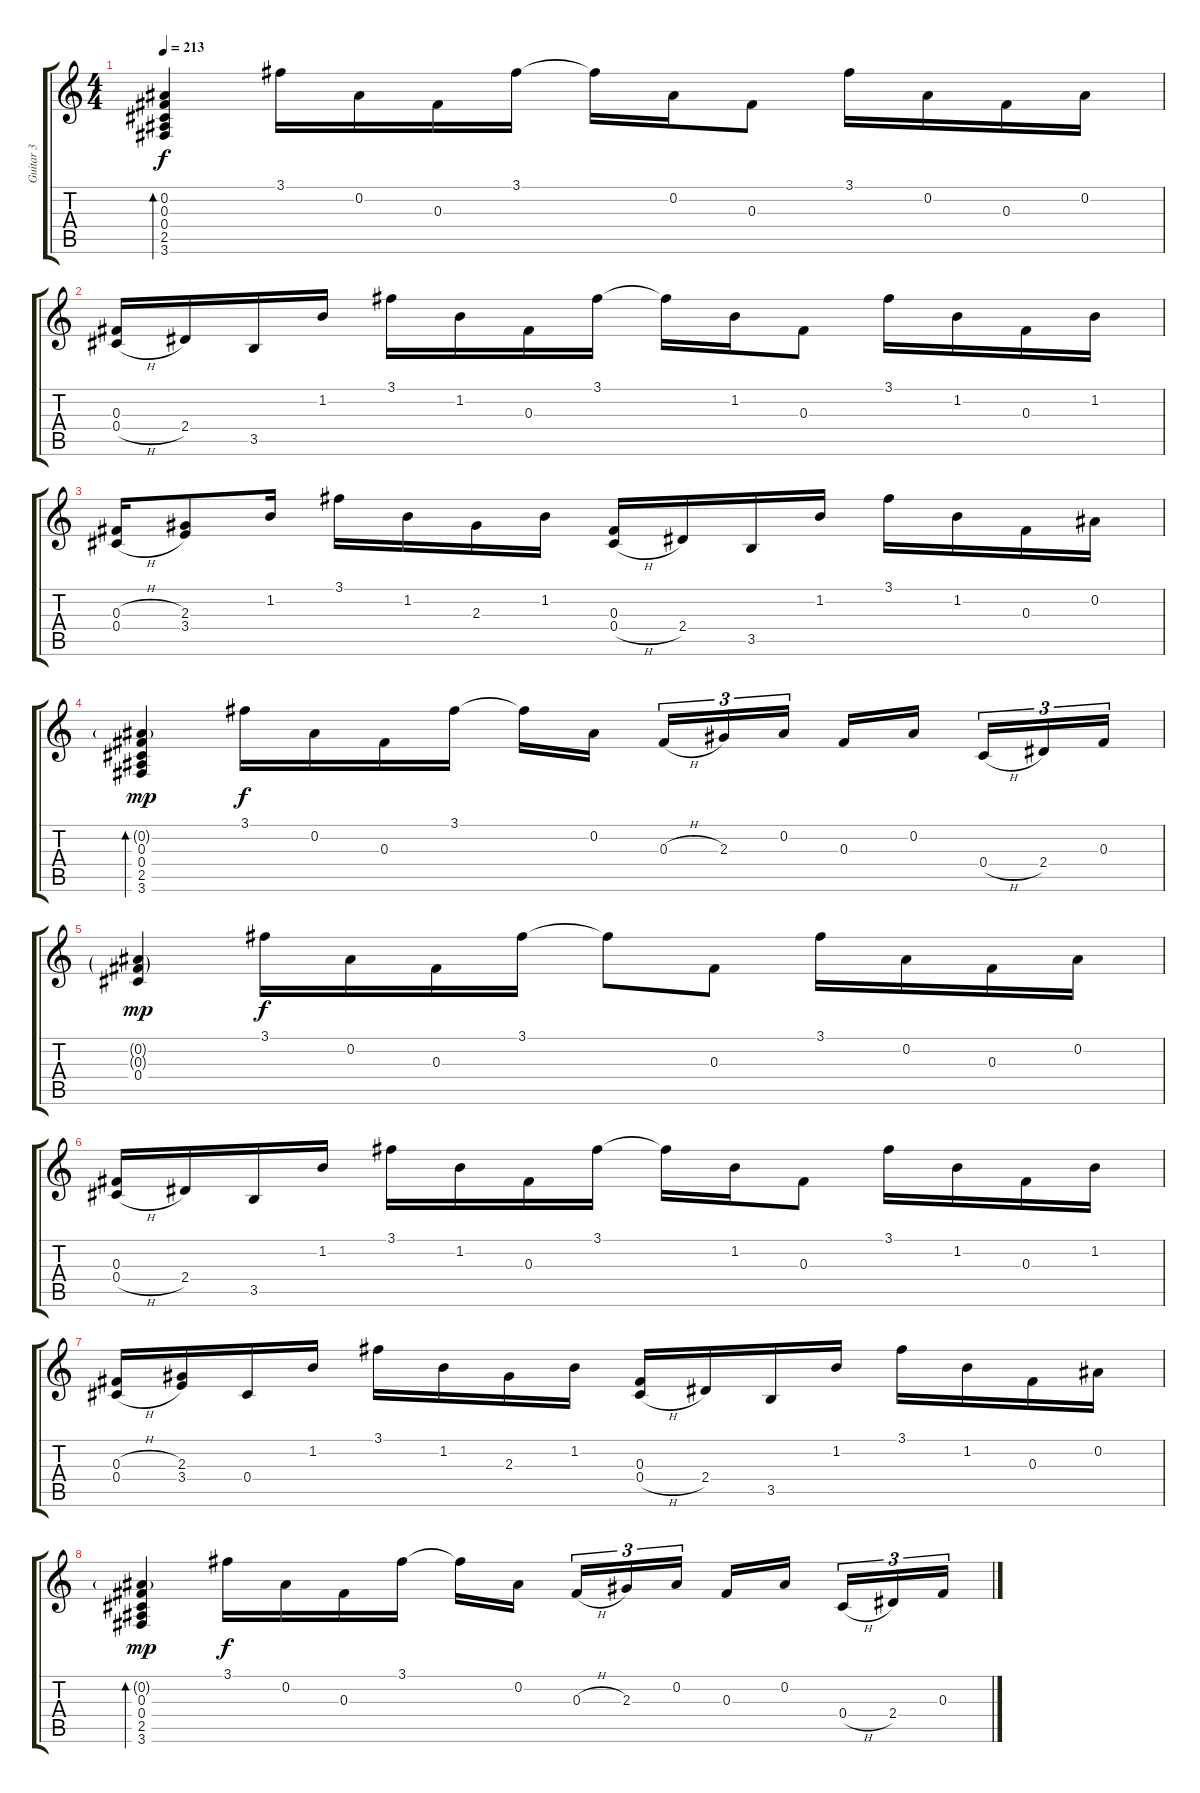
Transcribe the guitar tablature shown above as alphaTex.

\track ("Guitar 3" "Guitar 3") {instrument electricguitarclean}
\staff {score tabs}
\tuning (Eb4 Bb3 Gb3 Db3 Ab2 Eb2) {hide}
\ts (4 4)
\tempo 213
\clef g2
\ks c
(0.2 0.3 0.4 2.5 3.6).4{bd 60 dy f instrument electricguitarclean} 3.1.16 0.2.16 0.3.16 3.1.16 3.1{t}.16 0.2.16 0.3.8 3.1.16 0.2.16 0.3.16 0.2.16 |
(0.3 0.4{h}).16 2.4.16 3.5.16 1.2.16 3.1.16 1.2.16 0.3.16 3.1.16 3.1{t}.16 1.2.16 0.3.8 3.1.16 1.2.16 0.3.16 1.2.16 |
(0.3{h} 0.4{h}).16 (2.3 3.4).8 1.2.16 3.1.16 1.2.16 2.3.16 1.2.16 (0.3 0.4{h}).16 2.4.16 3.5.16 1.2.16 3.1.16 1.2.16 0.3.16 0.2.16 |
(0.2{g} 0.3 0.4 2.5 3.6).4{bd 60 dy mp} 3.1.16{dy f} 0.2.16 0.3.16 3.1.16 3.1{t}.16 0.2.16 0.3{h}.16{tu (3 2)} 2.3.16{tu (3 2)} 0.2.16{tu (3 2)} 0.3.16 0.2.16 0.4{h}.16{tu (3 2)} 2.4.16{tu (3 2)} 0.3.16{tu (3 2)} |
(0.2{g} 0.3{g} 0.4).4{dy mp} 3.1.16{dy f} 0.2.16 0.3.16 3.1.16 3.1{t}.8 0.3.8 3.1.16 0.2.16 0.3.16 0.2.16 |
(0.3 0.4{h}).16 2.4.16 3.5.16 1.2.16 3.1.16 1.2.16 0.3.16 3.1.16 3.1{t}.16 1.2.16 0.3.8 3.1.16 1.2.16 0.3.16 1.2.16 |
(0.3{h} 0.4{h}).16 (2.3 3.4).16 0.4.16 1.2.16 3.1.16 1.2.16 2.3.16 1.2.16 (0.3 0.4{h}).16 2.4.16 3.5.16 1.2.16 3.1.16 1.2.16 0.3.16 0.2.16 |
(0.2{g} 0.3 0.4 2.5 3.6).4{bd 60 dy mp} 3.1.16{dy f} 0.2.16 0.3.16 3.1.16 3.1{t}.16 0.2.16 0.3{h}.16{tu (3 2)} 2.3.16{tu (3 2)} 0.2.16{tu (3 2)} 0.3.16 0.2.16 0.4{h}.16{tu (3 2)} 2.4.16{tu (3 2)} 0.3.16{tu (3 2)}
